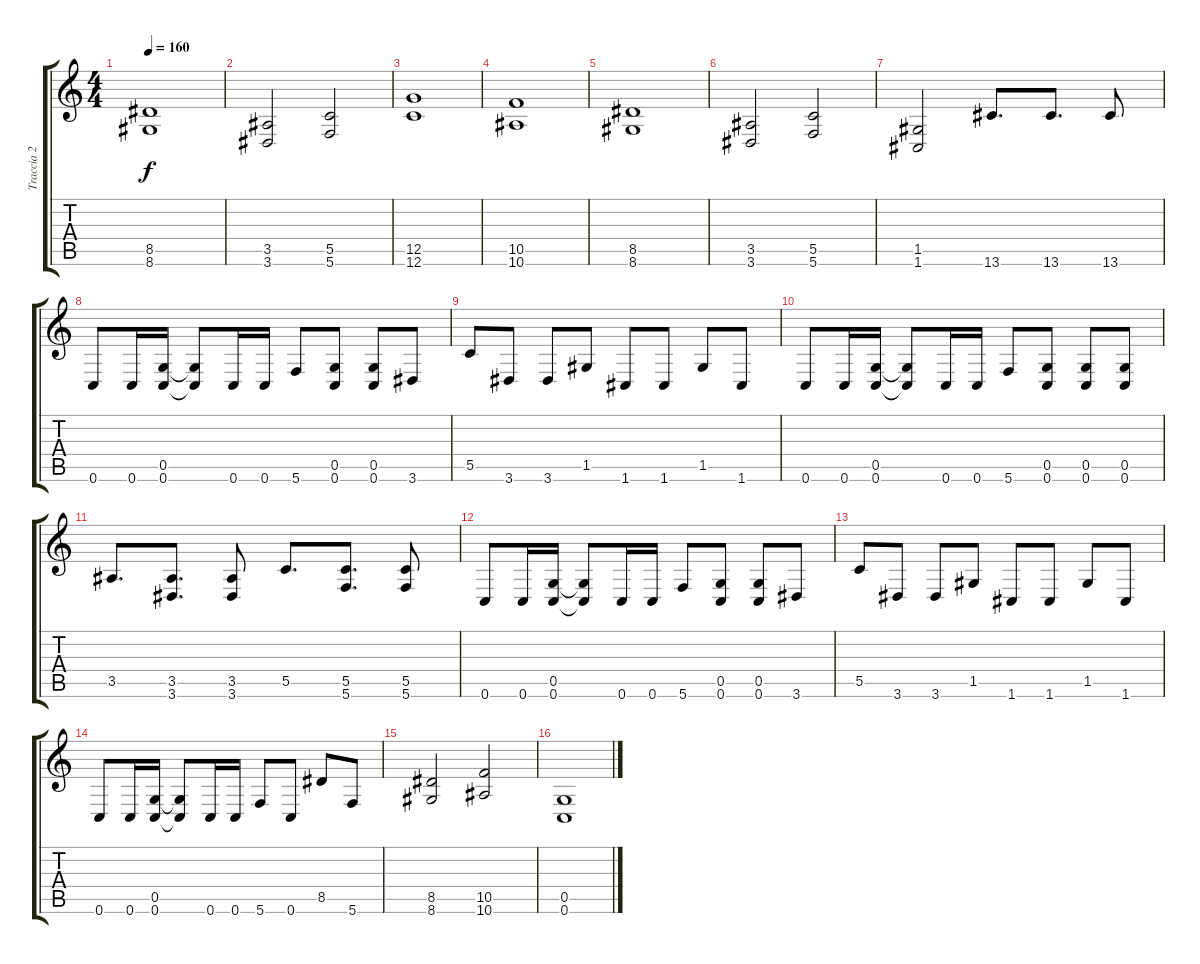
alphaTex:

\track ("Traccia 2" "Traccia 2") {instrument distortionguitar}
\staff {score tabs}
\tuning (D4 A3 F3 C3 G2 C2) {hide}
\ts (4 4)
\tempo 160
\clef g2
\ks c
(8.5 8.6).1{dy f} |
(3.5 3.6).2 (5.5 5.6).2 |
(12.5 12.6).1 |
(10.5 10.6).1 |
(8.5 8.6).1 |
(3.5 3.6).2 (5.5 5.6).2 |
(1.5 1.6).2 13.6.8{d} 13.6.8{d} 13.6.8 |
0.6.8 0.6.16 (0.5 0.6).16 (0.5{t} 0.6{t}).8 0.6.16 0.6.16 5.6.8 (0.5 0.6).8 (0.5 0.6).8 3.6.8 |
5.5.8 3.6.8 3.6.8 1.5.8 1.6.8 1.6.8 1.5.8 1.6.8 |
0.6.8 0.6.16 (0.5 0.6).16 (0.5{t} 0.6{t}).8 0.6.16 0.6.16 5.6.8 (0.5 0.6).8 (0.5 0.6).8 (0.5 0.6).8 |
3.5.8{d} (3.5 3.6).8{d} (3.5 3.6).8 5.5.8{d} (5.5 5.6).8{d} (5.5 5.6).8 |
0.6.8 0.6.16 (0.5 0.6).16 (0.5{t} 0.6{t}).8 0.6.16 0.6.16 5.6.8 (0.5 0.6).8 (0.5 0.6).8 3.6.8 |
5.5.8 3.6.8 3.6.8 1.5.8 1.6.8 1.6.8 1.5.8 1.6.8 |
0.6.8 0.6.16 (0.5 0.6).16 (0.5{t} 0.6{t}).8 0.6.16 0.6.16 5.6.8 0.6.8 8.5.8 5.6.8 |
(8.5 8.6).2 (10.5 10.6).2 |
(0.5 0.6).1
